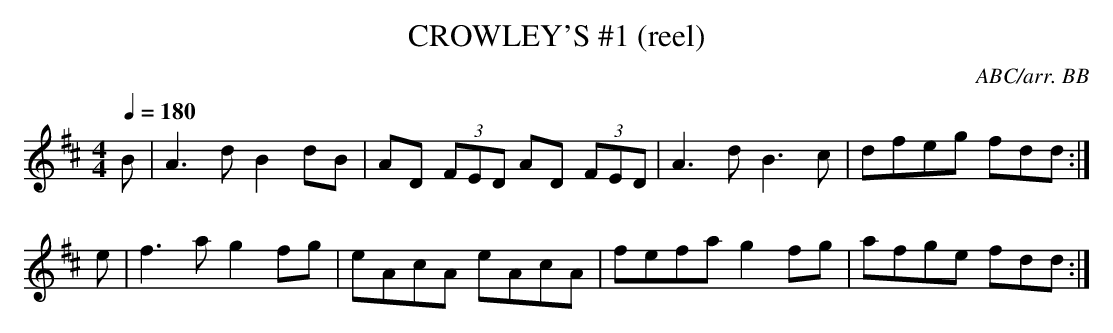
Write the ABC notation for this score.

X:1
T:CROWLEY'S #1 (reel)
C:ABC/arr. BB
M:4/4
L:1/8
Q:1/4=180
K:D
B|A3d B2dB|AD (3FED AD (3FED |A3d B3c|dfeg fdd :|
e|f3a g2fg|eAcA eAcA|fefa g2fg|afge fdd :|
